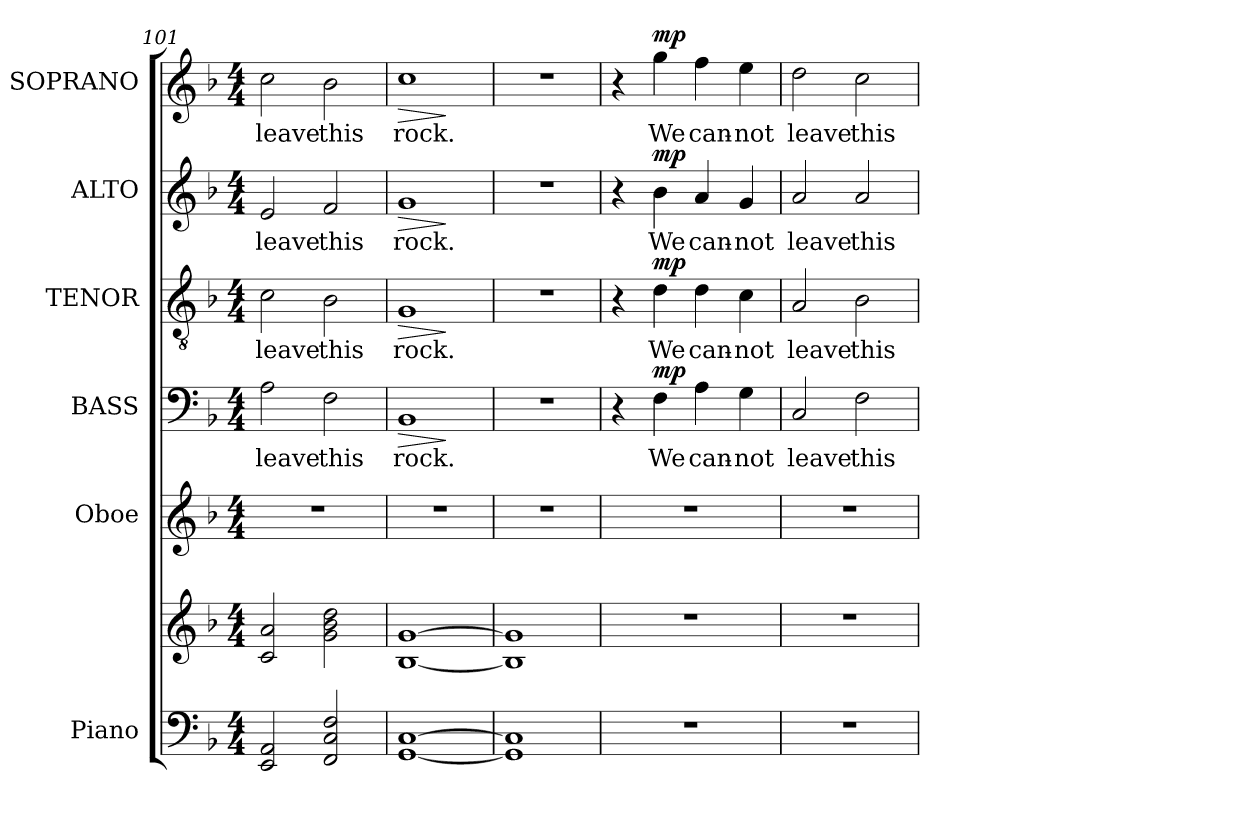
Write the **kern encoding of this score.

**kern	**kern	**kern	**kern	**text	**dynam	**kern	**text	**dynam	**kern	**text	**dynam	**kern	**text	**dynam
*part6	*part6	*part5	*part4	*part4	*part4	*part3	*part3	*part3	*part2	*part2	*part2	*part1	*part1	*part1
*staff7	*staff6	*staff5	*staff4	*staff4	*staff4	*staff3	*staff3	*staff3	*staff2	*staff2	*staff2	*staff1	*staff1	*staff1
*I"Piano	*	*I"Oboe	*I"BASS	*	*	*I"TENOR	*	*	*I"ALTO	*	*	*I"SOPRANO	*	*
*I'Pno.	*	*I'Ob.	*I'B.	*	*	*I'T.	*	*	*I'A.	*	*	*I'S.	*	*
*clefF4	*clefG2	*clefG2	*clefF4	*	*	*clefGv2	*	*	*clefG2	*	*	*clefG2	*	*
*	*	*	*	*	*	*ITrd7c12	*	*	*	*	*	*	*	*
*k[b-]	*k[b-]	*k[b-]	*k[b-]	*	*	*k[b-]	*	*	*k[b-]	*	*	*k[b-]	*	*
*F:	*F:	*F:	*F:	*	*	*F:	*	*	*F:	*	*	*F:	*	*
*M4/4	*M4/4	*M4/4	*M4/4	*	*	*M4/4	*	*	*M4/4	*	*	*M4/4	*	*
=101	=101	=101	=101	=101	=101	=101	=101	=101	=101	=101	=101	=101	=101	=101
!	!	!	!	!LO:LY:b:color=#000000	!	!	!	!	!	!	!	!	!	!
!	!	!	!	!	!	!	!LO:LY:b:color=#000000	!	!	!	!	!	!	!
!	!	!	!	!	!	!	!	!	!	!LO:LY:b:color=#000000	!	!	!	!
!	!	!	!	!	!	!	!	!	!	!	!	!	!LO:LY:b:color=#000000	!
2EEi/ 2AAi	2ci/ 2ai	1r	2Ai\	leave	.	2Ci\	leave	.	2ei/	leave	.	2cci\	leave	.
!	!	!	!	!LO:LY:b:color=#000000	!	!	!	!	!	!	!	!	!	!
!	!	!	!	!	!	!	!LO:LY:b:color=#000000	!	!	!	!	!	!	!
!	!	!	!	!	!	!	!	!	!	!LO:LY:b:color=#000000	!	!	!	!
!	!	!	!	!	!	!	!	!	!	!	!	!	!LO:LY:b:color=#000000	!
2FFi/ 2Ci 2Fi	2gi\ 2b-i 2ddi	.	2Fi\	this	.	2BB-i\	this	.	2fi/	this	.	2b-i\	this	.
=102	=102	=102	=102	=102	=102	=102	=102	=102	=102	=102	=102	=102	=102	=102
!	!	!	!	!LO:LY:b:color=#000000	!LO:HP:b	!	!	!	!	!	!	!	!	!
!	!	!	!	!	!	!	!LO:LY:b:color=#000000	!LO:HP:b	!	!	!	!	!	!
!	!	!	!	!	!	!	!	!	!	!LO:LY:b:color=#000000	!LO:HP:b	!	!	!
!	!	!	!	!	!	!	!	!	!	!	!	!	!LO:LY:b:color=#000000	!LO:HP:b
[<1GGi [>1Ci	[<1B-i [>1gi	1r	1BB-i	rock.	>	1GGi	rock.	>	1gi	rock.	>	1cci	rock.	>
.	.	.	.	.	]	.	.	]	.	.	]	.	.	]
=103	=103	=103	=103	=103	=103	=103	=103	=103	=103	=103	=103	=103	=103	=103
1GGi] 1Ci]	1B-i] 1gi]	1r	1r	.	.	1r	.	.	1r	.	.	1r	.	.
=104	=104	=104	=104	=104	=104	=104	=104	=104	=104	=104	=104	=104	=104	=104
1r	1r	1r	4r	.	.	4r	.	.	4r	.	.	4r	.	.
!	!	!	!	!LO:LY:b:color=#000000	!	!	!	!	!	!	!	!	!	!
!	!	!	!	!	!	!	!LO:LY:b:color=#000000	!	!	!	!	!	!	!
!	!	!	!	!	!	!	!	!	!	!LO:LY:b:color=#000000	!	!	!	!
!	!	!	!	!	!	!	!	!	!	!	!	!	!LO:LY:b:color=#000000	!
.	.	.	4Fi\	We	mp	4Di\	We	mp	4b-i\	We	mp	4ggi\	We	mp
!	!	!	!	!LO:LY:b:color=#000000	!	!	!	!	!	!	!	!	!	!
!	!	!	!	!	!	!	!LO:LY:b:color=#000000	!	!	!	!	!	!	!
!	!	!	!	!	!	!	!	!	!	!LO:LY:b:color=#000000	!	!	!	!
!	!	!	!	!	!	!	!	!	!	!	!	!	!LO:LY:b:color=#000000	!
.	.	.	4Ai\	can-	.	4Di\	can-	.	4ai/	can-	.	4ffi\	can-	.
!	!	!	!	!LO:LY:b:color=#000000	!	!	!	!	!	!	!	!	!	!
!	!	!	!	!	!	!	!LO:LY:b:color=#000000	!	!	!	!	!	!	!
!	!	!	!	!	!	!	!	!	!	!LO:LY:b:color=#000000	!	!	!	!
!	!	!	!	!	!	!	!	!	!	!	!	!	!LO:LY:b:color=#000000	!
.	.	.	4Gi\	-not	.	4Ci\	-not	.	4gi/	-not	.	4eei\	-not	.
=105	=105	=105	=105	=105	=105	=105	=105	=105	=105	=105	=105	=105	=105	=105
!	!	!	!	!LO:LY:b:color=#000000	!	!	!	!	!	!	!	!	!	!
!	!	!	!	!	!	!	!LO:LY:b:color=#000000	!	!	!	!	!	!	!
!	!	!	!	!	!	!	!	!	!	!LO:LY:b:color=#000000	!	!	!	!
!	!	!	!	!	!	!	!	!	!	!	!	!	!LO:LY:b:color=#000000	!
1r	1r	1r	2Ci/	leave	.	2AAi/	leave	.	2ai/	leave	.	2ddi\	leave	.
!	!	!	!	!LO:LY:b:color=#000000	!	!	!	!	!	!	!	!	!	!
!	!	!	!	!	!	!	!LO:LY:b:color=#000000	!	!	!	!	!	!	!
!	!	!	!	!	!	!	!	!	!	!LO:LY:b:color=#000000	!	!	!	!
!	!	!	!	!	!	!	!	!	!	!	!	!	!LO:LY:b:color=#000000	!
.	.	.	2Fi\	this	.	2BB-i\	this	.	2ai/	this	.	2cci\	this	.
=	=	=	=	=	=	=	=	=	=	=	=	=	=	=
*-	*-	*-	*-	*-	*-	*-	*-	*-	*-	*-	*-	*-	*-	*-
